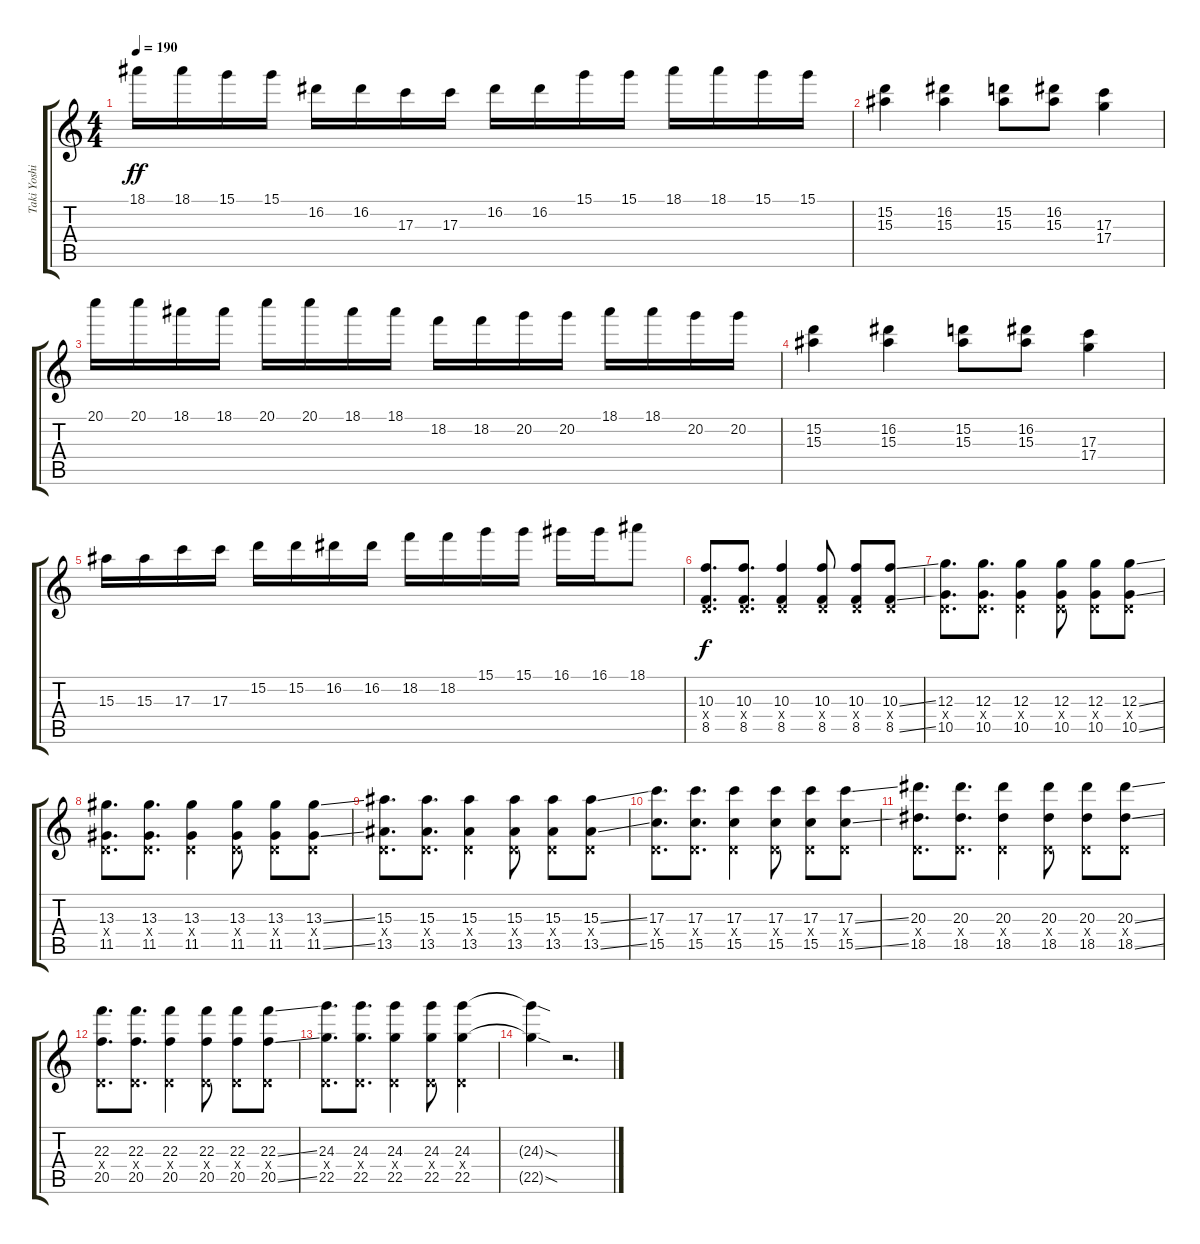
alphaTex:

\track ("Taki Yoshimitsu" "Taki Yoshi") {instrument distortionguitar}
\staff {score tabs}
\tuning (E4 B3 G3 D3 A2 E2) {hide}
\ts (4 4)
\tempo 190
\clef g2
\ks c
18.1.16{dy ff} 18.1.16 15.1.16 15.1.16 16.2.16 16.2.16 17.3.16 17.3.16 16.2.16 16.2.16 15.1.16 15.1.16 18.1.16 18.1.16 15.1.16 15.1.16 |
(15.2 15.3).4 (16.2 15.3).4 (15.2 15.3).8 (16.2 15.3).8 (17.3 17.4).4 |
20.1.16 20.1.16 18.1.16 18.1.16 20.1.16 20.1.16 18.1.16 18.1.16 18.2.16 18.2.16 20.2.16 20.2.16 18.1.16 18.1.16 20.2.16 20.2.16 |
(15.2 15.3).4 (16.2 15.3).4 (15.2 15.3).8 (16.2 15.3).8 (17.3 17.4).4 |
15.3.16 15.3.16 17.3.16 17.3.16 15.2.16 15.2.16 16.2.16 16.2.16 18.2.16 18.2.16 15.1.16 15.1.16 16.1.16 16.1.16 18.1.8 |
(10.3 0.4{x} 8.5).8{d dy f balance 16} (10.3 0.4{x} 8.5).8{d} (10.3 0.4{x} 8.5).4 (10.3 0.4{x} 8.5).8 (10.3 0.4{x} 8.5).8 (10.3{ss} 0.4{x} 8.5{ss}).8 |
(12.3 0.4{x} 10.5).8{d} (12.3 0.4{x} 10.5).8{d} (12.3 0.4{x} 10.5).4 (12.3 0.4{x} 10.5).8 (12.3 0.4{x} 10.5).8 (12.3{ss} 0.4{x} 10.5{ss}).8 |
(13.3 0.4{x} 11.5).8{d} (13.3 0.4{x} 11.5).8{d} (13.3 0.4{x} 11.5).4 (13.3 0.4{x} 11.5).8 (13.3 0.4{x} 11.5).8 (13.3{ss} 0.4{x} 11.5{ss}).8 |
(15.3 0.4{x} 13.5).8{d} (15.3 0.4{x} 13.5).8{d} (15.3 0.4{x} 13.5).4 (15.3 0.4{x} 13.5).8 (15.3 0.4{x} 13.5).8 (15.3{ss} 0.4{x} 13.5{ss}).8 |
(17.3 0.4{x} 15.5).8{d} (17.3 0.4{x} 15.5).8{d} (17.3 0.4{x} 15.5).4 (17.3 0.4{x} 15.5).8 (17.3 0.4{x} 15.5).8 (17.3{ss} 0.4{x} 15.5{ss}).8 |
(20.3 0.4{x} 18.5).8{d} (20.3 0.4{x} 18.5).8{d} (20.3 0.4{x} 18.5).4 (20.3 0.4{x} 18.5).8 (20.3 0.4{x} 18.5).8 (20.3{ss} 0.4{x} 18.5{ss}).8 |
(22.3 0.4{x} 20.5).8{d} (22.3 0.4{x} 20.5).8{d} (22.3 0.4{x} 20.5).4 (22.3 0.4{x} 20.5).8 (22.3 0.4{x} 20.5).8 (22.3{ss} 0.4{x} 20.5{ss}).8 |
(24.3 0.4{x} 22.5).8{d} (24.3 0.4{x} 22.5).8{d} (24.3 0.4{x} 22.5).4 (24.3 0.4{x} 22.5).8 (24.3 0.4{x} 22.5).4 |
(24.3{sod t} 22.5{sod t}).4 r.2{d}
